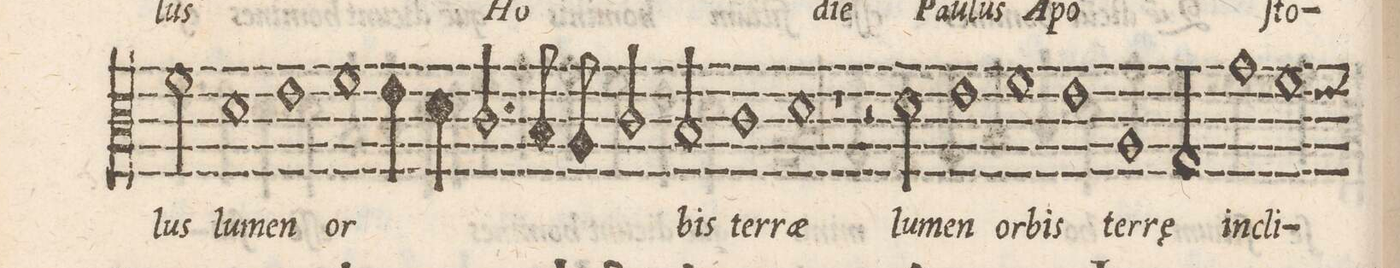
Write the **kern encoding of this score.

**kern	**text
*I"ALTVS	*
*clefC3	*
*k[]	*
*met(C|)	*
*M2/1	*
2f\	-lus
1d\	lu-
=13-	=13-
1e	-men
1f\	or-
=14-	=14-
4e\	.
4d\	.
2.cny/	.
8B/	.
8A/	.
=15-	=15-
2c/	.
2B/	-bis
1c	ter-
=16-	=16-
1d	-rae
1r	.
=17-	=17-
2r	.
2d\	lu-
1e	-men
=18-	=18-
1f	or-
1e	-bis
=19-	=19-
1A	ter-
2G/	-rae
1g\	in-
=20-	=20-
1f	-cli-
*custos:e	*
*-	*-
